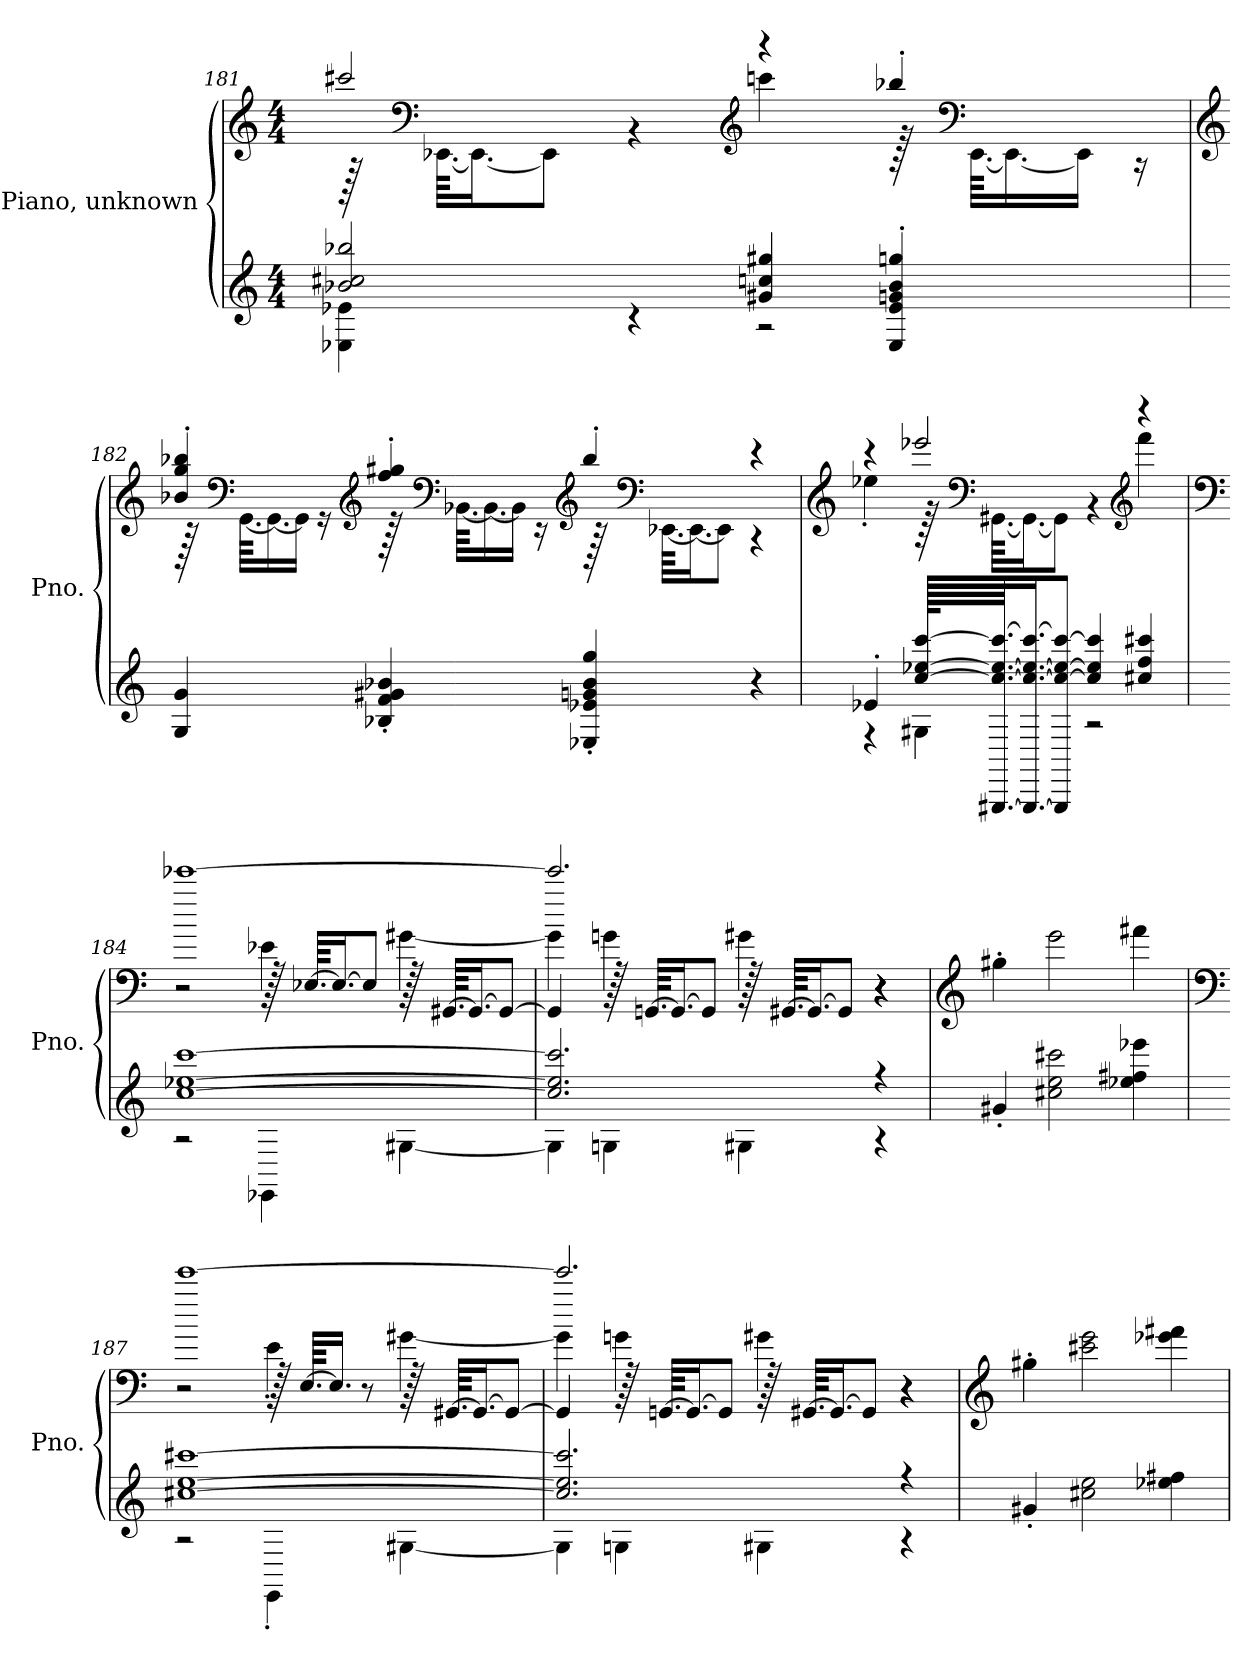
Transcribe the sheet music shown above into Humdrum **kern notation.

**kern	**kern
*part1	*part1
*staff2	*staff1
*I"Piano, unknown	*
*I'Pno.	*
*clefG2	*clefG2
*k[]	*k[]
*M4/4	*M4/4
=181	=181
*^	*^
2b-X/ 2cc#X/ 2bb-X/	4E-X\ 4e-X\	2ccc#X/	128r
*	*	*clefF4	*
.	.	.	[64.EE-X\KKLL
.	.	.	16.EE-\J_
.	.	.	8EE-\J]
.	4r	.	4r
*	*	*clefG2	*
4g#X/ 4ccn/ 4gg#X/	2r	4r	4cccn\
4E-/' 4e-/' 4gn/' 4b-/' 4ggn/'	.	4bb-X'/	128r
*	*	*clefF4	*
.	.	.	[64.EE-\KKLL
.	.	.	16.EE-\_
.	.	.	16EE-\JJ]
.	.	.	16r
*v	*v	*	*
!!LO:PB:g=z	!!
=182	=182	=182
*	*clefG2	*
4G/ 4g/	4b-X/' 4gg/' 4bb-X/'	128r
*	*clefF4	*
.	.	[64.GG\KKLL
.	.	16.GG\_
.	.	16GG\JJ]
.	.	16r
*	*clefG2	*
4B-X/' 4f/' 4g#X/' 4b-X/'	4ff/' 4gg#X/'	128r
*	*clefF4	*
.	.	[64.BB-X\KKLL
.	.	16.BB-\_
.	.	16BB-\JJ]
.	.	16r
*	*clefG2	*
4E-X/' 4e-X/' 4gn/' 4b-/' 4gg/'	4bb-'/	128r
*	*clefF4	*
.	.	[64.EE-X\KKLL
.	.	16.EE-\J_
.	.	8EE-\J]
4r	4r	4r
!!LO:LB:g=z	!!
=183	=183	=183
*	*clefG2	*
*^	*	*
4e-X'/	4r	4r	4ee-X'\
[128cc/ [128ee-X/ [128ccc/KLLLL	4G#X\	2eee-X/	128r
*	*	*clefF4	*
[64.GGG#X/ 64.cc/_ 64.ee-/_ 64.ccc/_JJ	.	.	[64.GG#X\KKLL
16.GGG#/_ 16.cc/_ 16.ee-/_ 16.ccc/_J	.	.	16.GG#\J_
8GGG#/] 8cc/_ 8ee-/_ 8ccc/_J	.	.	8GG#\J]
4cc/] 4ee-/] 4ccc/]	2r	.	4r
*	*	*clefG2	*
4cc#X/ 4ff/ 4ccc#X/	.	4r	4fff\
*	*	*v	*v
=184	=184	=184
*	*	*clefF4
*	*	*^
*	*	*	*^
[1cc [1ee-X [1ccc	2r	[1eee-X	2r	2r
.	4EE-X\	.	4e-X\	128r
.	.	.	.	[64.E-X/KKLL
.	.	.	.	16.E-/J_
.	.	.	.	8E-/J]
.	[4G#X\	.	[4g#X\	128r
.	.	.	.	[64.GG#X/KKLL
.	.	.	.	16.GG#/J_
.	.	.	.	8GG#/J_
!!LO:LB:g=z	!!	!!
=185	=185	=185	=185	=185
2.cc/] 2.ee-/] 2.ccc/]	4G#\]	2.eee-/]	4g#\]	4GG#/]
.	4Gn\	.	4gn\	128r
.	.	.	.	[64.GGn/KKLL
.	.	.	.	16.GG/J_
.	.	.	.	8GG/J]
.	4G#X\	.	4g#X\	128r
.	.	.	.	[64.GG#X/KKLL
.	.	.	.	16.GG#/J_
.	.	.	.	8GG#/J]
4r	4r	4r	4r	4r
*v	*v	*	*	*
*	*v	*v	*v
=186	=186
*	*clefG2
4g#X'/	4gg#X'\
2cc#X\ 2ee\ 2ccc#X\	2eee\
4ee-X\ 4ff#X\ 4eee-X\	4fff#X\
=187	=187
*	*clefF4
*^	*^
*	*	*	*^
[1cc#X [1ee [1ccc#X	2r	[1eee	2r	2r
.	4EE'\	.	4e'\	128r
.	.	.	.	[64.E/KKLL
.	.	.	.	16.E/JJ]
.	.	.	.	8r
.	[4G#X\	.	[4g#X\	128r
.	.	.	.	[64.GG#X/KKLL
.	.	.	.	16.GG#/J_
.	.	.	.	8GG#/J_
!!LO:LB:g=z	!!	!!
=188	=188	=188	=188	=188
2.cc#/] 2.ee/] 2.ccc#/]	4G#\]	2.eee/]	4g#\]	4GG#/]
.	4Gn\	.	4gn\	128r
.	.	.	.	[64.GGn/KKLL
.	.	.	.	16.GG/J_
.	.	.	.	8GG/J]
.	4G#X\	.	4g#X\	128r
.	.	.	.	[64.GG#X/KKLL
.	.	.	.	16.GG#/J_
.	.	.	.	8GG#/J]
4r	4r	4r	4r	4r
*v	*v	*	*	*
*	*v	*v	*v
=189	=189
*	*clefG2
4g#X'/	4gg#X'\
2cc#X\ 2ee\	2ccc#X\ 2eee\
4ee-X\ 4ff#X\	4eee-X\ 4fff#X\
=	=
*-	*-
